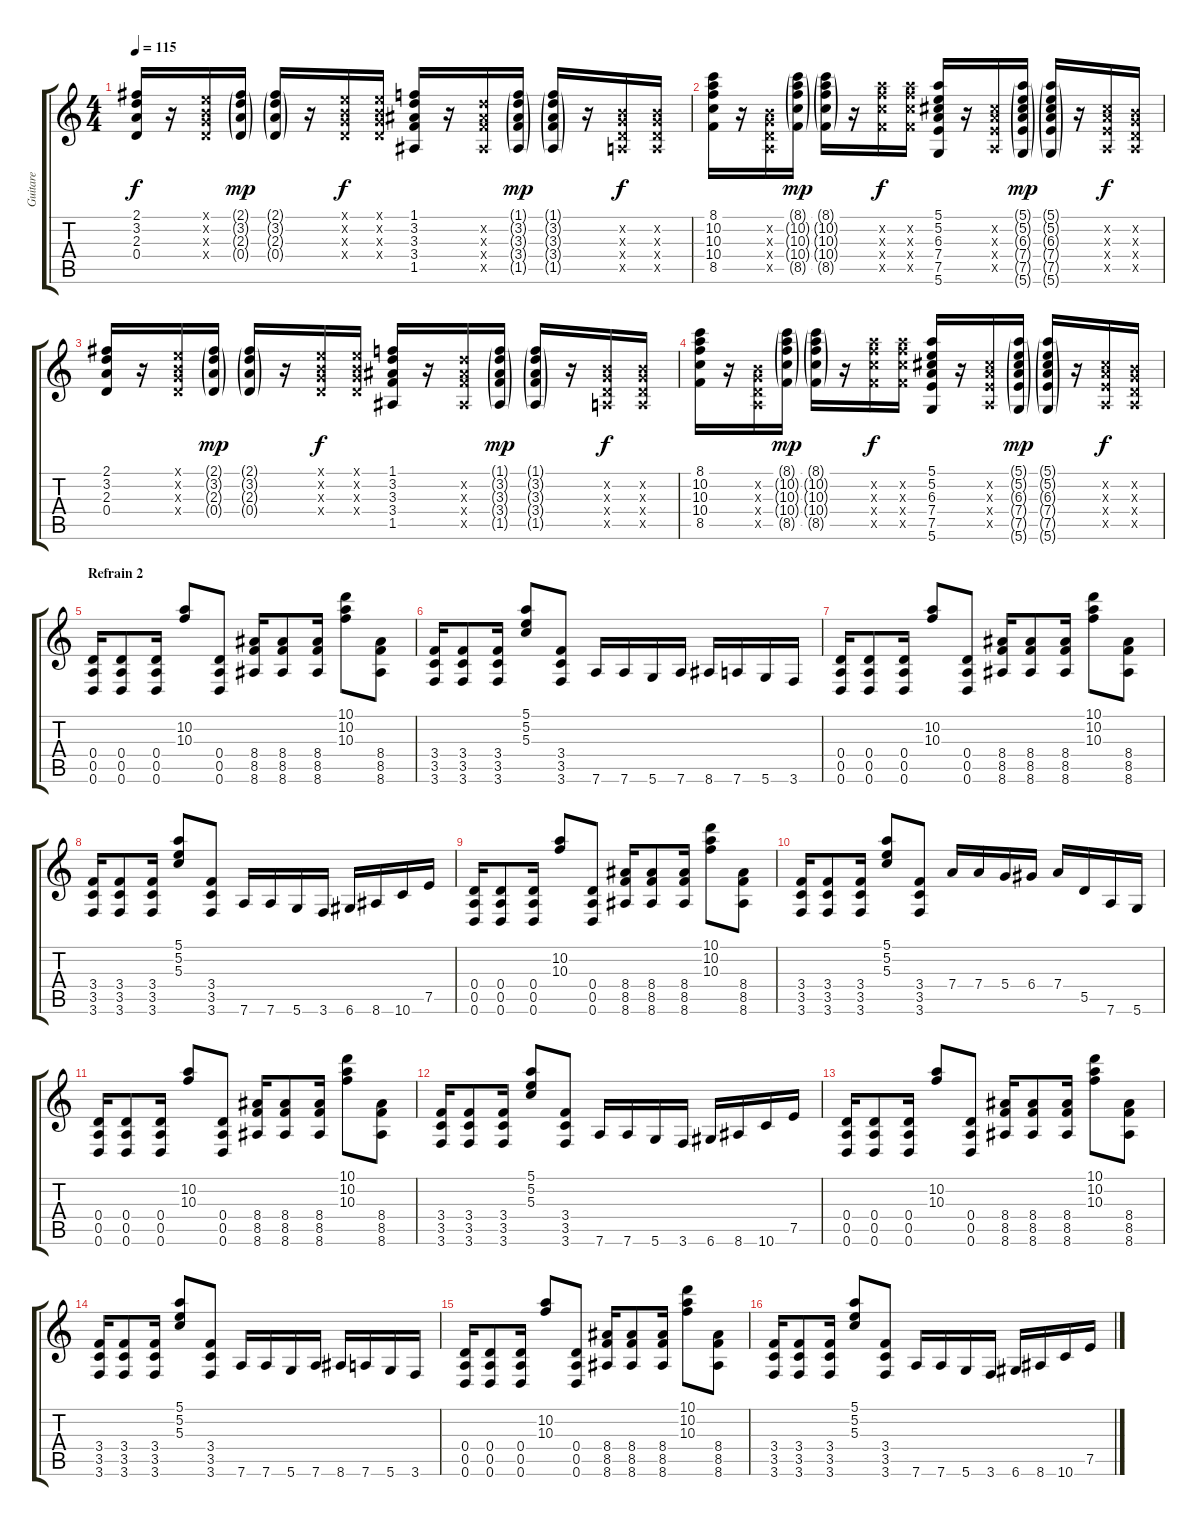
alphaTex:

\track ("Guitare" "Guitare") {instrument electricguitarjazz}
\staff {score tabs}
\tuning (E4 B3 G3 D3 A2 D2) {hide}
\ts (4 4)
\tempo 115
\clef g2
\ks c
(2.1 3.2 2.3 0.4).16{dy f} r.16 (0.1{x} 0.2{x} 0.3{x} 0.4{x}).16 (2.1{g} 3.2{g} 2.3{g} 0.4{g}).16{dy mp} (2.1{g} 3.2{g} 2.3{g} 0.4{g}).16 r.16 (0.1{x} 0.2{x} 0.3{x} 0.4{x}).16{dy f} (0.1{x} 0.2{x} 0.3{x} 0.4{x}).16 (1.1 3.2 3.3 3.4 1.5).16 r.16 (3.2{x} 3.3{x} 3.4{x} 1.5{x}).16 (1.1{g} 3.2{g} 3.3{g} 3.4{g} 1.5{g}).16{dy mp} (1.1{g} 3.2{g} 3.3{g} 3.4{g} 1.5{g}).16 r.16 (0.2{x} 0.3{x} 0.4{x} 0.5{x}).16{dy f} (0.2{x} 0.3{x} 0.4{x} 0.5{x}).16 |
(8.1 10.2 10.3 10.4 8.5).16 r.16 (0.2{x} 0.3{x} 0.4{x} 0.5{x}).16 (8.1{g} 10.2{g} 10.3{g} 10.4{g} 8.5{g}).16{dy mp} (8.1{g} 10.2{g} 10.3{g} 10.4{g} 8.5{g}).16 r.16 (10.2{x} 10.3{x} 10.4{x} 8.5{x}).16{dy f} (10.2{x} 10.3{x} 10.4{x} 8.5{x}).16 (5.1 5.2 6.3 7.4 7.5 5.6).16 r.16 (2.2{x} 2.3{x} 2.4{x} 0.5{x}).16 (5.1{g} 5.2{g} 6.3{g} 7.4{g} 7.5{g} 5.6{g}).16{dy mp} (5.1{g} 5.2{g} 6.3{g} 7.4{g} 7.5{g} 5.6{g}).16 r.16 (2.2{x} 2.3{x} 2.4{x} 0.5{x}).16{dy f} (0.2{x} 0.3{x} 0.4{x} 0.5{x}).16 |
(2.1 3.2 2.3 0.4).16 r.16 (0.1{x} 0.2{x} 0.3{x} 0.4{x}).16 (2.1{g} 3.2{g} 2.3{g} 0.4{g}).16{dy mp} (2.1{g} 3.2{g} 2.3{g} 0.4{g}).16 r.16 (0.1{x} 0.2{x} 0.3{x} 0.4{x}).16{dy f} (0.1{x} 0.2{x} 0.3{x} 0.4{x}).16 (1.1 3.2 3.3 3.4 1.5).16 r.16 (3.2{x} 3.3{x} 3.4{x} 1.5{x}).16 (1.1{g} 3.2{g} 3.3{g} 3.4{g} 1.5{g}).16{dy mp} (1.1{g} 3.2{g} 3.3{g} 3.4{g} 1.5{g}).16 r.16 (0.2{x} 0.3{x} 0.4{x} 0.5{x}).16{dy f} (0.2{x} 0.3{x} 0.4{x} 0.5{x}).16 |
(8.1 10.2 10.3 10.4 8.5).16 r.16 (0.2{x} 0.3{x} 0.4{x} 0.5{x}).16 (8.1{g} 10.2{g} 10.3{g} 10.4{g} 8.5{g}).16{dy mp} (8.1{g} 10.2{g} 10.3{g} 10.4{g} 8.5{g}).16 r.16 (10.2{x} 10.3{x} 10.4{x} 8.5{x}).16{dy f} (10.2{x} 10.3{x} 10.4{x} 8.5{x}).16 (5.1 5.2 6.3 7.4 7.5 5.6).16 r.16 (2.2{x} 2.3{x} 2.4{x} 0.5{x}).16 (5.1{g} 5.2{g} 6.3{g} 7.4{g} 7.5{g} 5.6{g}).16{dy mp} (5.1{g} 5.2{g} 6.3{g} 7.4{g} 7.5{g} 5.6{g}).16 r.16 (2.2{x} 2.3{x} 2.4{x} 0.5{x}).16{dy f} (0.2{x} 0.3{x} 0.4{x} 0.5{x}).16 |
\section ("" "Refrain 2")
(0.4 0.5 0.6).16{instrument distortionguitar} (0.4 0.5 0.6).8 (0.4 0.5 0.6).16 (10.2 10.3).8 (0.4 0.5 0.6).8 (8.4 8.5 8.6).16 (8.4 8.5 8.6).8 (8.4 8.5 8.6).16 (10.1 10.2 10.3).8 (8.4 8.5 8.6).8 |
(3.4 3.5 3.6).16 (3.4 3.5 3.6).8 (3.4 3.5 3.6).16 (5.1 5.2 5.3).8 (3.4 3.5 3.6).8 7.6.16 7.6.16 5.6.16 7.6.16 8.6.16 7.6.16 5.6.16 3.6.16 |
(0.4 0.5 0.6).16 (0.4 0.5 0.6).8 (0.4 0.5 0.6).16 (10.2 10.3).8 (0.4 0.5 0.6).8 (8.4 8.5 8.6).16 (8.4 8.5 8.6).8 (8.4 8.5 8.6).16 (10.1 10.2 10.3).8 (8.4 8.5 8.6).8 |
(3.4 3.5 3.6).16 (3.4 3.5 3.6).8 (3.4 3.5 3.6).16 (5.1 5.2 5.3).8 (3.4 3.5 3.6).8 7.6.16 7.6.16 5.6.16 3.6.16 6.6.16 8.6.16 10.6.16 7.5.16 |
(0.4 0.5 0.6).16 (0.4 0.5 0.6).8 (0.4 0.5 0.6).16 (10.2 10.3).8 (0.4 0.5 0.6).8 (8.4 8.5 8.6).16 (8.4 8.5 8.6).8 (8.4 8.5 8.6).16 (10.1 10.2 10.3).8 (8.4 8.5 8.6).8 |
(3.4 3.5 3.6).16 (3.4 3.5 3.6).8 (3.4 3.5 3.6).16 (5.1 5.2 5.3).8 (3.4 3.5 3.6).8 7.4.16 7.4.16 5.4.16 6.4.16 7.4.16 5.5.16 7.6.16 5.6.16 |
(0.4 0.5 0.6).16 (0.4 0.5 0.6).8 (0.4 0.5 0.6).16 (10.2 10.3).8 (0.4 0.5 0.6).8 (8.4 8.5 8.6).16 (8.4 8.5 8.6).8 (8.4 8.5 8.6).16 (10.1 10.2 10.3).8 (8.4 8.5 8.6).8 |
(3.4 3.5 3.6).16 (3.4 3.5 3.6).8 (3.4 3.5 3.6).16 (5.1 5.2 5.3).8 (3.4 3.5 3.6).8 7.6.16 7.6.16 5.6.16 3.6.16 6.6.16 8.6.16 10.6.16 7.5.16 |
(0.4 0.5 0.6).16{instrument distortionguitar} (0.4 0.5 0.6).8 (0.4 0.5 0.6).16 (10.2 10.3).8 (0.4 0.5 0.6).8 (8.4 8.5 8.6).16 (8.4 8.5 8.6).8 (8.4 8.5 8.6).16 (10.1 10.2 10.3).8 (8.4 8.5 8.6).8 |
(3.4 3.5 3.6).16 (3.4 3.5 3.6).8 (3.4 3.5 3.6).16 (5.1 5.2 5.3).8 (3.4 3.5 3.6).8 7.6.16 7.6.16 5.6.16 7.6.16 8.6.16 7.6.16 5.6.16 3.6.16 |
(0.4 0.5 0.6).16 (0.4 0.5 0.6).8 (0.4 0.5 0.6).16 (10.2 10.3).8 (0.4 0.5 0.6).8 (8.4 8.5 8.6).16 (8.4 8.5 8.6).8 (8.4 8.5 8.6).16 (10.1 10.2 10.3).8 (8.4 8.5 8.6).8 |
(3.4 3.5 3.6).16 (3.4 3.5 3.6).8 (3.4 3.5 3.6).16 (5.1 5.2 5.3).8 (3.4 3.5 3.6).8 7.6.16 7.6.16 5.6.16 3.6.16 6.6.16 8.6.16 10.6.16 7.5.16
